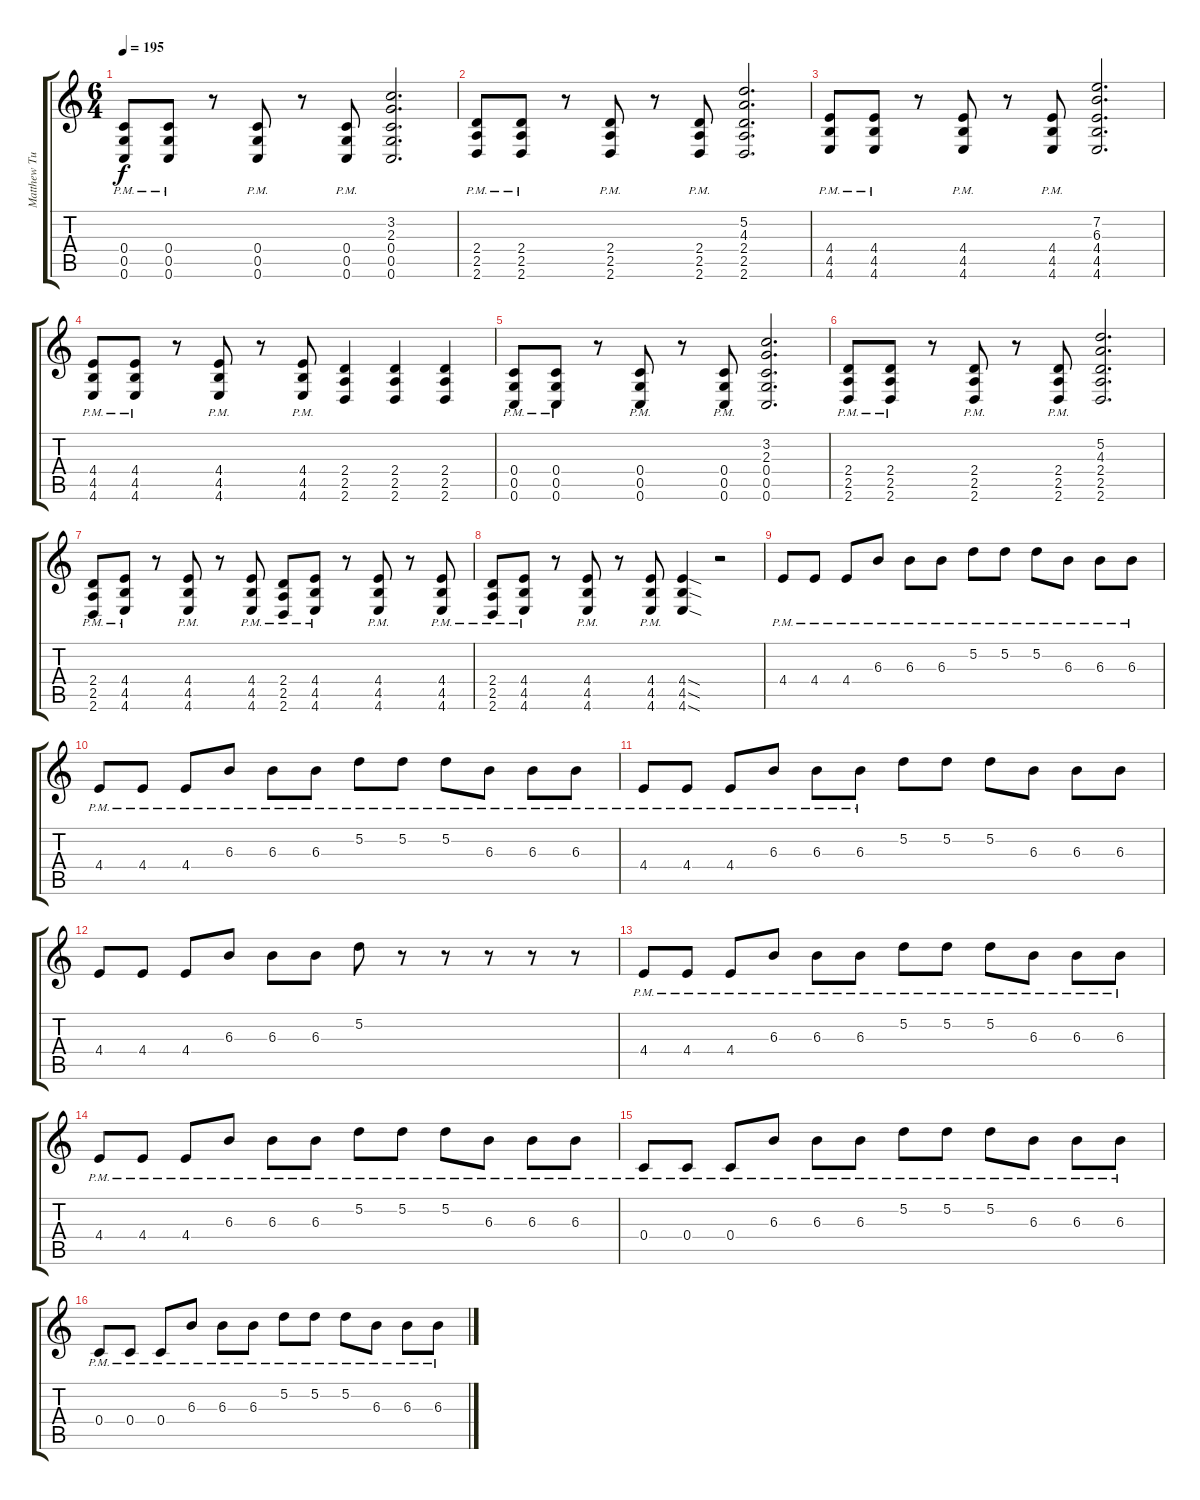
\track ("Matthew Tuck" "Matthew Tu") {instrument distortionguitar}
\staff {score tabs}
\tuning (D4 A3 F3 C3 G2 C2) {hide}
\ts (6 4)
\tempo 195
\clef g2
\ks c
(0.4{pm} 0.5{pm} 0.6{pm}).8{dy f} (0.4{pm} 0.5{pm} 0.6{pm}).8 r.8 (0.4{pm} 0.5{pm} 0.6{pm}).8 r.8 (0.4{pm} 0.5{pm} 0.6{pm}).8 (3.2 2.3 0.4 0.5 0.6).2{d} |
(2.4{pm} 2.5{pm} 2.6{pm}).8 (2.4{pm} 2.5{pm} 2.6{pm}).8 r.8 (2.4{pm} 2.5{pm} 2.6{pm}).8 r.8 (2.4{pm} 2.5{pm} 2.6{pm}).8 (5.2 4.3 2.4 2.5 2.6).2{d} |
(4.4{pm} 4.5{pm} 4.6{pm}).8 (4.4{pm} 4.5{pm} 4.6{pm}).8 r.8 (4.4{pm} 4.5{pm} 4.6{pm}).8 r.8 (4.4{pm} 4.5{pm} 4.6{pm}).8 (7.2 6.3 4.4 4.5 4.6).2{d} |
(4.4{pm} 4.5{pm} 4.6{pm}).8 (4.4{pm} 4.5{pm} 4.6{pm}).8 r.8 (4.4{pm} 4.5{pm} 4.6{pm}).8 r.8 (4.4{pm} 4.5{pm} 4.6{pm}).8 (2.4 2.5 2.6).4 (2.4 2.5 2.6).4 (2.4 2.5 2.6).4 |
(0.4{pm} 0.5{pm} 0.6{pm}).8 (0.4{pm} 0.5{pm} 0.6{pm}).8 r.8 (0.4{pm} 0.5{pm} 0.6{pm}).8 r.8 (0.4{pm} 0.5{pm} 0.6{pm}).8 (3.2 2.3 0.4 0.5 0.6).2{d} |
(2.4{pm} 2.5{pm} 2.6{pm}).8 (2.4{pm} 2.5{pm} 2.6{pm}).8 r.8 (2.4{pm} 2.5{pm} 2.6{pm}).8 r.8 (2.4{pm} 2.5{pm} 2.6{pm}).8 (5.2 4.3 2.4 2.5 2.6).2{d} |
(2.4{pm} 2.5{pm} 2.6{pm}).8 (4.4{pm} 4.5{pm} 4.6{pm}).8 r.8 (4.4{pm} 4.5{pm} 4.6{pm}).8 r.8 (4.4{pm} 4.5{pm} 4.6{pm}).8 (2.4{pm} 2.5{pm} 2.6{pm}).8 (4.4{pm} 4.5{pm} 4.6{pm}).8 r.8 (4.4{pm} 4.5{pm} 4.6{pm}).8 r.8 (4.4{pm} 4.5{pm} 4.6{pm}).8 |
(2.4{pm} 2.5{pm} 2.6{pm}).8 (4.4{pm} 4.5{pm} 4.6{pm}).8 r.8 (4.4{pm} 4.5{pm} 4.6{pm}).8 r.8 (4.4{pm} 4.5{pm} 4.6{pm}).8 (4.4{sod} 4.5{sod} 4.6{sod}).4 r.2 |
4.4{pm}.8 4.4{pm}.8 4.4{pm}.8 6.3{pm}.8 6.3{pm}.8 6.3{pm}.8 5.2{pm}.8 5.2{pm}.8 5.2{pm}.8 6.3{pm}.8 6.3{pm}.8 6.3{pm}.8 |
4.4{pm}.8 4.4{pm}.8 4.4{pm}.8 6.3{pm}.8 6.3{pm}.8 6.3{pm}.8 5.2{pm}.8 5.2{pm}.8 5.2{pm}.8 6.3{pm}.8 6.3{pm}.8 6.3{pm}.8 |
4.4{pm}.8 4.4{pm}.8 4.4{pm}.8 6.3{pm}.8 6.3{pm}.8 6.3{pm}.8 5.2.8 5.2.8 5.2.8 6.3.8 6.3.8 6.3.8 |
4.4.8 4.4.8 4.4.8 6.3.8 6.3.8 6.3.8 5.2.8 r.8 r.8 r.8 r.8 r.8 |
4.4{pm}.8 4.4{pm}.8 4.4{pm}.8 6.3{pm}.8 6.3{pm}.8 6.3{pm}.8 5.2{pm}.8 5.2{pm}.8 5.2{pm}.8 6.3{pm}.8 6.3{pm}.8 6.3{pm}.8 |
4.4{pm}.8 4.4{pm}.8 4.4{pm}.8 6.3{pm}.8 6.3{pm}.8 6.3{pm}.8 5.2{pm}.8 5.2{pm}.8 5.2{pm}.8 6.3{pm}.8 6.3{pm}.8 6.3{pm}.8 |
0.4{pm}.8 0.4{pm}.8 0.4{pm}.8 6.3{pm}.8 6.3{pm}.8 6.3{pm}.8 5.2{pm}.8 5.2{pm}.8 5.2{pm}.8 6.3{pm}.8 6.3{pm}.8 6.3{pm}.8 |
0.4{pm}.8 0.4{pm}.8 0.4{pm}.8 6.3{pm}.8 6.3{pm}.8 6.3{pm}.8 5.2{pm}.8 5.2{pm}.8 5.2{pm}.8 6.3{pm}.8 6.3{pm}.8 6.3{pm}.8
